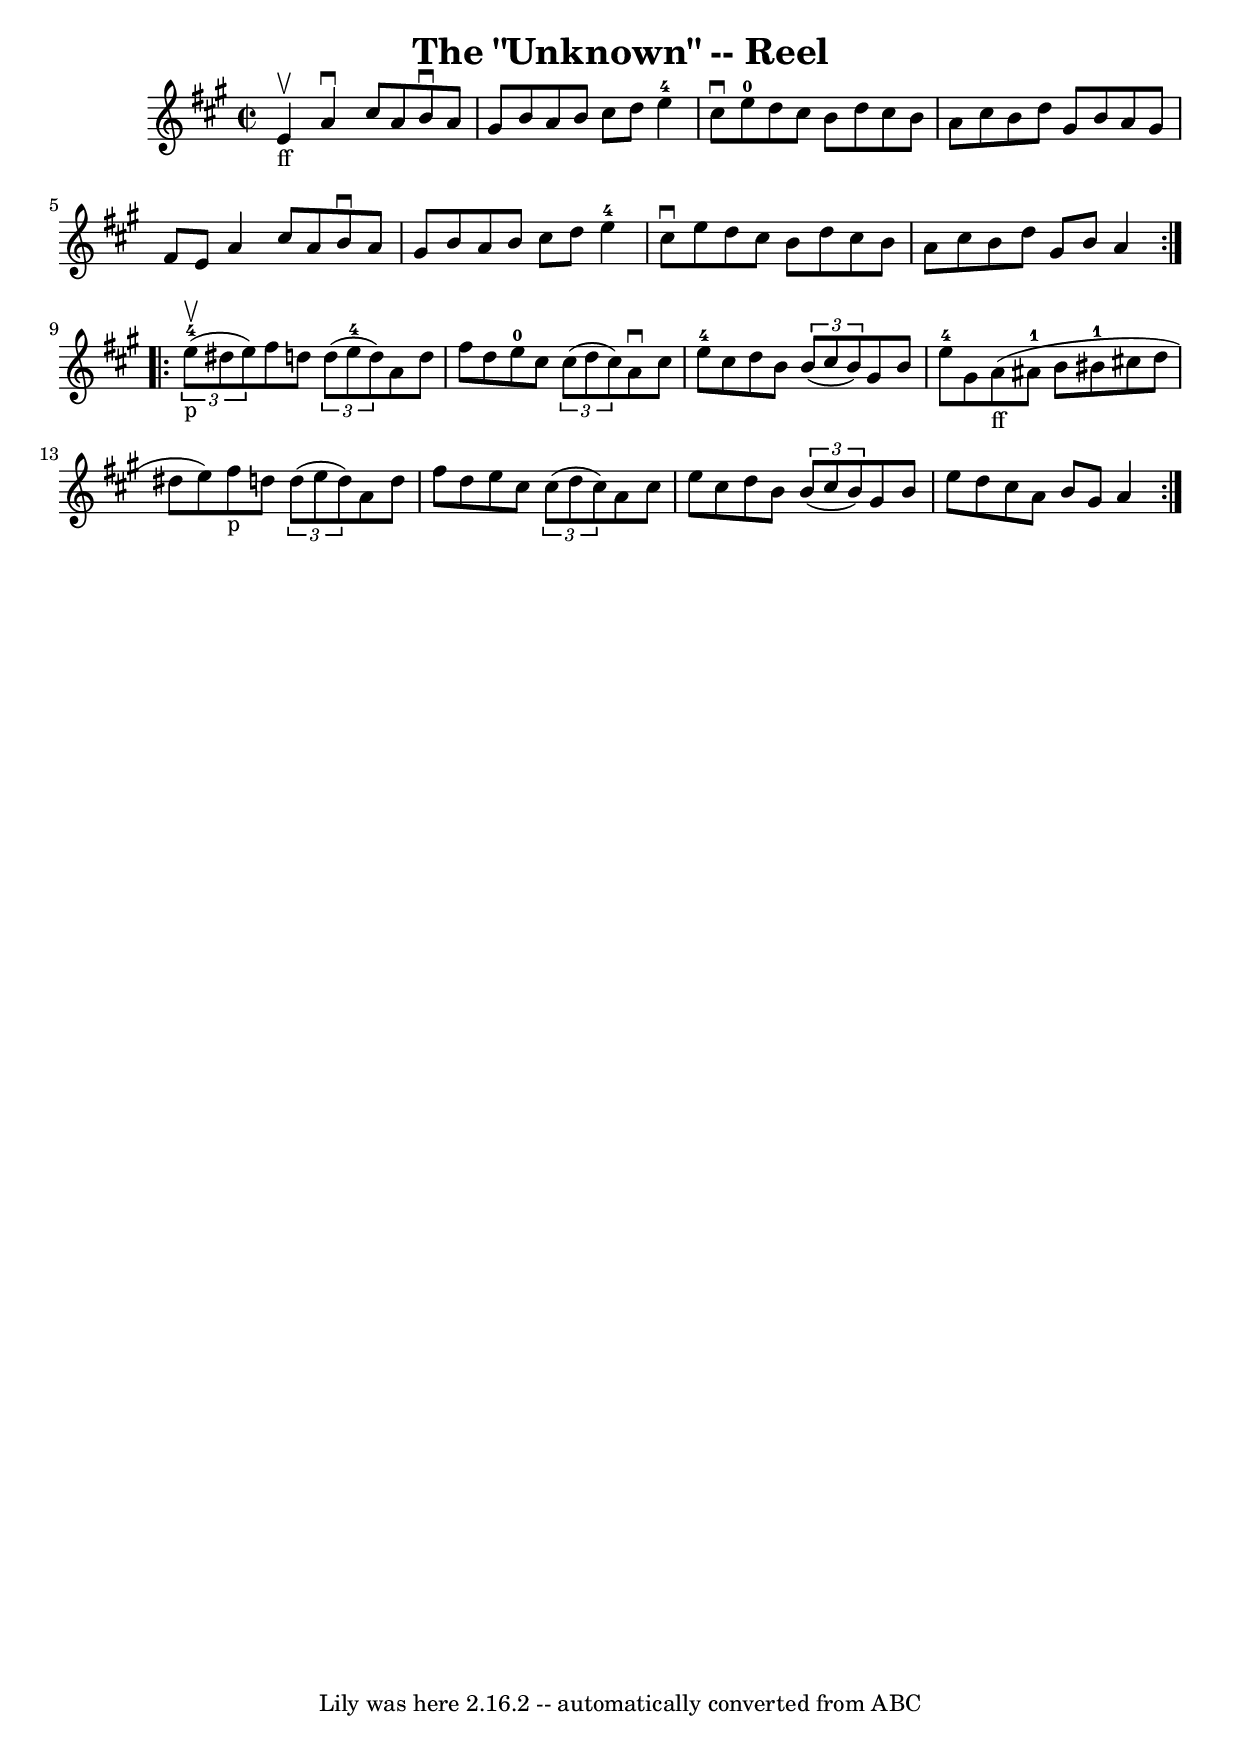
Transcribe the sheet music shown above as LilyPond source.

\version "2.16.2"
\include "Mammoth.ily"
\header {
  %% book = "Ryan's Mammoth Collection"
  crossRefNumber = "1"
  footnotes = "\\\\316"
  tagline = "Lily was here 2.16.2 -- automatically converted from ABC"
  title = "The \"Unknown\" -- Reel"

}
voicedefault =  {



  \repeat volta 2 {

    \override Staff.TimeSignature #'style = #'C
    \time 2/2 
    \key a \major
 e'4_"ff"^\upbow |
    a'4^\downbow   
    cis''8 a'8 b'8^\downbow a'8 gis'8 b'8    |
    a'8 b'8   
    cis''8 d''8 e''4-4 cis''8^\downbow e''8-0   |
    d''8 
    cis''8 b'8 d''8 cis''8 b'8 a'8 cis''8    |
    b'8    
    d''8 gis'8 b'8 a'8 gis'8 fis'8 e'8    |
    a'4    
    cis''8 a'8 b'8^\downbow a'8 gis'8 b'8    |
    a'8 b'8   
    cis''8 d''8 e''4-4 cis''8^\downbow e''8    |
    d''8    
    cis''8 b'8 d''8 cis''8 b'8 a'8 cis''8    |
    b'8    
    d''8 gis'8 b'8 a'4    
  }     
  \repeat volta 2 {
    \times 2/3 { e''8 
		 -4_"p"^\upbow(dis''8 e''8) 
	       } |
    fis''8 d''!8    
    \times 2/3 { d''8 (e''8-4 d''8) 
	       } a'8 d''8 fis''8 d''8  
    |
    e''8-0 cis''8    \times 2/3 { cis''8 (d''8 cis''8  
				  -) 
				} a'8^\downbow cis''8 e''8-4 cis''8    |
    d''8 b'8   
    \times 2/3 { b'8 (cis''8 b'8) 
	       } gis'8 b'8 e''8-4 gis'8 
    |
    a'8_"ff"(ais'8-1 b'8 bis'8-1 cis''!8    
    d''8 dis''8 e''8)   |
    fis''8_"p" d''!8    \times 2/3 { 
      d''8 (e''8 d''8) 
    } a'8 d''8 fis''8 d''8    |
    
    e''8 cis''8    \times 2/3 { cis''8 (d''8 cis''8) 
			      } a'8    
    cis''8 e''8 cis''8    |
    d''8 b'8    \times 2/3 { b'8 (
			     cis''8 b'8) 
			   } gis'8 b'8 e''8 d''8    |
    cis''8 a'8  
    b'8 gis'8 a'4    
  }   

}

\score{
  <<

    \context Staff="default"
    {
      \voicedefault 
      
    }

  >>
  \layout {
    
  }
  \midi {
  }

}
